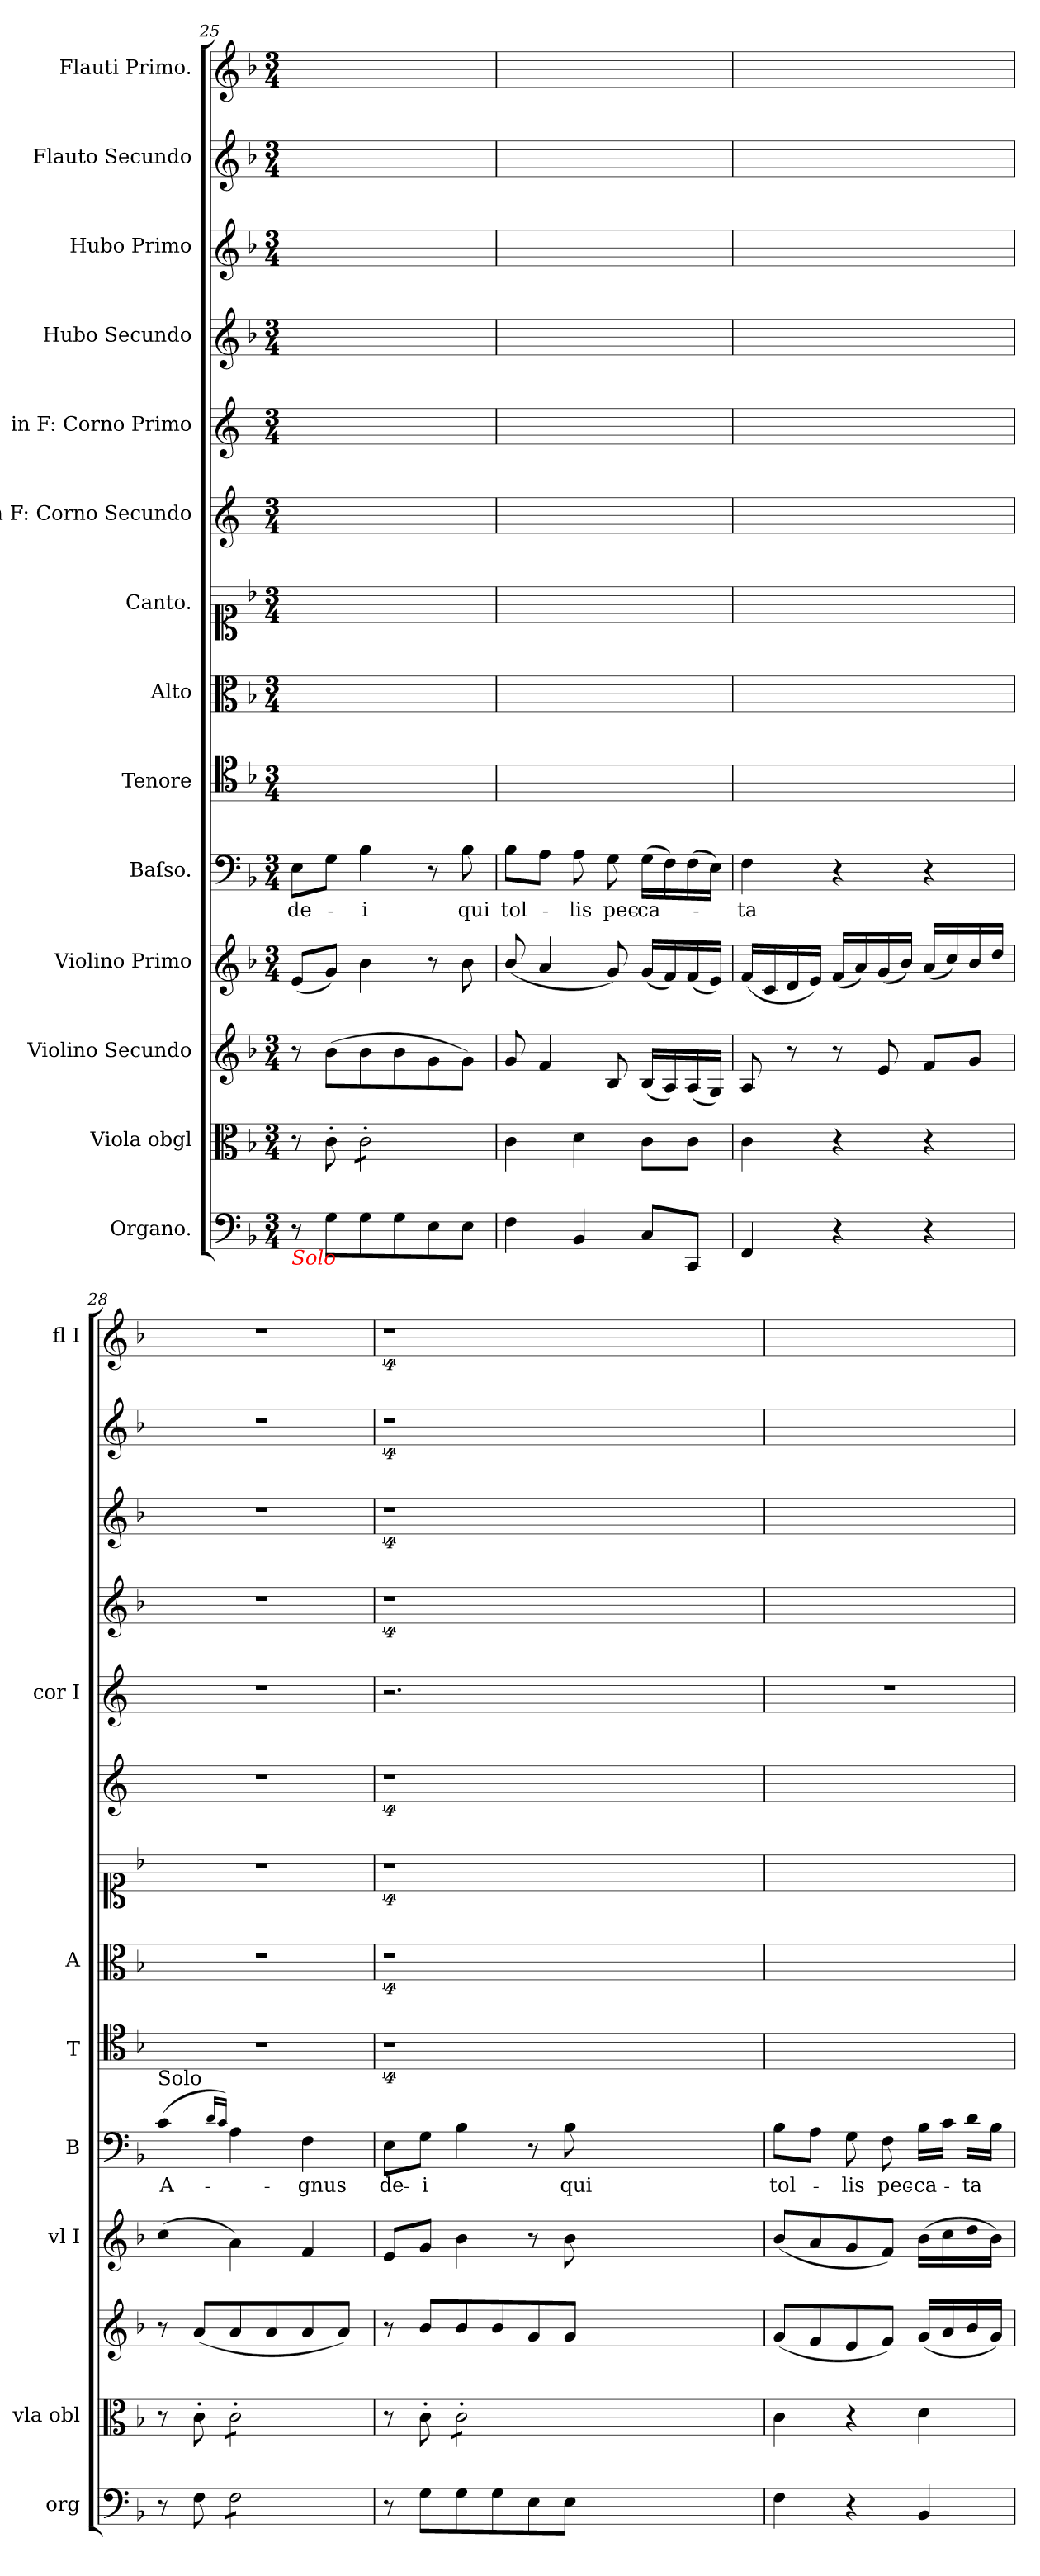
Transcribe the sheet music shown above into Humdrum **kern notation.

**kern	**kern	**kern	**kern	**kern	**text	**kern	**kern	**kern	**kern	**kern	**kern	**kern	**kern	**kern
*part14	*part13	*part12	*part11	*part10	*part10	*part9	*part8	*part7	*part6	*part5	*part4	*part3	*part2	*part1
*staff14	*staff13	*staff12	*staff11	*staff10	*staff10	*staff9	*staff8	*staff7	*staff6	*staff5	*staff4	*staff3	*staff2	*staff1
*I"Organo.	*I"Viola obgl	*I"Violino Secundo	*I"Violino Primo	*I"Baſso.	*	*I"Tenore	*I"Alto	*I"Canto.	*I"in F: Corno Secundo	*I"in F: Corno Primo	*I"Hubo Secundo	*I"Hubo Primo	*I"Flauto Secundo	*I"Flauti Primo.
*I'org	*I'vla obl	*	*I'vl I	*I'B	*	*I'T	*I'A	*	*	*I'cor I	*	*	*	*I'fl I
*clefF4	*clefC3	*clefG2	*clefG2	*clefF4	*	*clefC4	*clefC3	*clefC1	*clefG2	*clefG2	*clefG2	*clefG2	*clefG2	*clefG2
*	*	*	*	*	*	*	*	*	*ITrd4c7	*ITrd4c7	*	*	*	*
*k[b-]	*k[b-]	*k[b-]	*k[b-]	*k[b-]	*	*k[b-]	*k[b-]	*k[b-]	*k[b-]	*k[b-]	*k[b-]	*k[b-]	*k[b-]	*k[b-]
*F:	*F:	*F:	*F:	*F:	*	*F:	*F:	*F:	*F:	*F:	*F:	*F:	*F:	*F:
*M3/4	*M3/4	*M3/4	*M3/4	*M3/4	*	*M3/4	*M3/4	*M3/4	*M3/4	*M3/4	*M3/4	*M3/4	*M3/4	*M3/4
=25	=25	=25	=25	=25	=25	=25	=25	=25	=25	=25	=25	=25	=25	=25
!LO:TX:b:i:color=red:t=Solo	!	!	!	!	!	!	!	!	!	!	!	!	!	!
8r	8r	8r	(8e/L	8E\L	de-	2.ryy	2.ryy	2.ryy	2.ryy	2.ryy	2.ryy	2.ryy	2.ryy	2.ryy
8G\L	8c'\	(8b-\L	8g/J)	8G\J	.	.	.	.	.	.	.	.	.	.
!	!LO:TX:a:color=crimson:t=⚠	!	!	!	!	!	!	!	!	!	!	!	!	!
*	*tremolo	*	*	*	*	*	*	*	*	*	*	*	*	*
8G\	8c'\L	8b-\	4b-\	4B-\	-i	.	.	.	.	.	.	.	.	.
8G\	8c'\	8b-\	.	.	.	.	.	.	.	.	.	.	.	.
8E\	8c'\	8g\	8r	8r	.	.	.	.	.	.	.	.	.	.
8E\J	8c'\J	8g\J)	8b-\	8B-\	qui	.	.	.	.	.	.	.	.	.
*	*Xtremolo	*	*	*	*	*	*	*	*	*	*	*	*	*
=26	=26	=26	=26	=26	=26	=26	=26	=26	=26	=26	=26	=26	=26	=26
4F\	4c\	8g/	(8b-/	8B-\L	tol-	2.ryy	2.ryy	2.ryy	2.ryy	2.ryy	2.ryy	2.ryy	2.ryy	2.ryy
.	.	4f/	4a/	8A\J	.	.	.	.	.	.	.	.	.	.
4BB-/	4d\	.	.	8A\	-lis	.	.	.	.	.	.	.	.	.
.	.	8B-/	8g/)	8G\	pec-	.	.	.	.	.	.	.	.	.
8C/L	8c\L	(16B-/LL	(16g/LL	(16G\LL	-ca-	.	.	.	.	.	.	.	.	.
.	.	16A/)	16f/)	16F\)	.	.	.	.	.	.	.	.	.	.
8CC/J	8c\J	(16A/	(16f/	(16F\	.	.	.	.	.	.	.	.	.	.
.	.	16G/JJ)	16e/JJ)	16E\JJ)	.	.	.	.	.	.	.	.	.	.
=27	=27	=27	=27	=27	=27	=27	=27	=27	=27	=27	=27	=27	=27	=27
4FF/	4c\	8A/	(16f/LL	4F\	-ta	2.ryy	2.ryy	2.ryy	2.ryy	2.ryy	2.ryy	2.ryy	2.ryy	2.ryy
.	.	.	16c/	.	.	.	.	.	.	.	.	.	.	.
.	.	8r	16d/	.	.	.	.	.	.	.	.	.	.	.
.	.	.	16e/JJ)	.	.	.	.	.	.	.	.	.	.	.
4r	4r	8r	(16f/LL	4r	.	.	.	.	.	.	.	.	.	.
.	.	.	16a/)	.	.	.	.	.	.	.	.	.	.	.
.	.	8e/	(16g/	.	.	.	.	.	.	.	.	.	.	.
.	.	.	16b-/JJ)	.	.	.	.	.	.	.	.	.	.	.
4r	4r	8f/L	(16a/LL	4r	.	.	.	.	.	.	.	.	.	.
.	.	.	16cc/)	.	.	.	.	.	.	.	.	.	.	.
.	.	8g/J	16b-/	.	.	.	.	.	.	.	.	.	.	.
.	.	.	16dd/JJ	.	.	.	.	.	.	.	.	.	.	.
=28	=28	=28	=28	=28	=28	=28	=28	=28	=28	=28	=28	=28	=28	=28
!	!	!	!	!LO:TX:a:t=Solo	!	!	!	!	!	!	!	!	!	!
8r	8r	8r	(4cc\	(<4c\	A-	2.r	2.r	2.r	2.r	2.r	2.r	2.r	2.r	2.r
8F\	8c'\	(8a/L	.	.	.	.	.	.	.	.	.	.	.	.
.	.	.	.	16qqd/LL	.	.	.	.	.	.	.	.	.	.
.	.	.	.	16qqc/JJ)	.	.	.	.	.	.	.	.	.	.
!	!LO:TX:a:color=crimson:t=⚠	!	!	!	!	!	!	!	!	!	!	!	!	!
*tremolo	*	*	*	*	*	*	*	*	*	*	*	*	*	*
*	*tremolo	*	*	*	*	*	*	*	*	*	*	*	*	*
8F\L	8c'\L	8a/	4a\)	4A\	.	.	.	.	.	.	.	.	.	.
8F\	8c'\	8a/	.	.	.	.	.	.	.	.	.	.	.	.
8F\	8c'\	8a/	4f/	4F\	-gnus	.	.	.	.	.	.	.	.	.
8F\J	8c'\J	8a/J)	.	.	.	.	.	.	.	.	.	.	.	.
*	*Xtremolo	*	*	*	*	*	*	*	*	*	*	*	*	*
*Xtremolo	*	*	*	*	*	*	*	*	*	*	*	*	*	*
=29	=29	=29	=29	=29	=29	=29	=29	=29	=29	=29	=29	=29	=29	=29
8r	8r	8r	8e/L	8E\L	de-	4%9r	4%9r	4%9r	4%9r	2.r	4%9r	4%9r	4%9r	4%9r
8G\L	8c'\	8b-/L	8g/J	8G\J	-i	.	.	.	.	.	.	.	.	.
!	!LO:TX:a:color=crimson:t=⚠	!	!	!	!	!	!	!	!	!	!	!	!	!
*	*tremolo	*	*	*	*	*	*	*	*	*	*	*	*	*
8G\	8c'\L	8b-/	4b-\	4B-\	.	.	.	.	.	.	.	.	.	.
8G\	8c'\	8b-/	.	.	.	.	.	.	.	.	.	.	.	.
8E\	8c'\	8g/	8r	8r	.	.	.	.	.	.	.	.	.	.
8E\J	8c'\J	8g/J	8b-\	8B-\	qui	.	.	.	.	.	.	.	.	.
*	*Xtremolo	*	*	*	*	*	*	*	*	*	*	*	*	*
1.ryy	1.ryy	1.ryy	1.ryy	1.ryy	.	.	.	.	.	1.ryy	.	.	.	.
=30	=30	=30	=30	=30	=30	=30	=30	=30	=30	=30	=30	=30	=30	=30
4F\	4c\	(8g/L	(8b-/L	8B-\L	tol-	2.ryy	2.ryy	2.ryy	2.ryy	2.r	2.ryy	2.ryy	2.ryy	2.ryy
.	.	8f/	8a/	8A\J	.	.	.	.	.	.	.	.	.	.
4r	4r	8e/	8g/	8G\	-lis	.	.	.	.	.	.	.	.	.
.	.	8f/J)	8f/J)	8F\	pec-	.	.	.	.	.	.	.	.	.
4BB-/	4d\	(16g/LL	(16b-\LL	16B-\LL	-ca-	.	.	.	.	.	.	.	.	.
.	.	16a/	16cc\	16c\JJ	.	.	.	.	.	.	.	.	.	.
.	.	16b-/	16dd\	16d\LL	-ta	.	.	.	.	.	.	.	.	.
.	.	16g/JJ)	16b-\JJ)	16B-\JJ	.	.	.	.	.	.	.	.	.	.
=	=	=	=	=	=	=	=	=	=	=	=	=	=	=
*-	*-	*-	*-	*-	*-	*-	*-	*-	*-	*-	*-	*-	*-	*-
